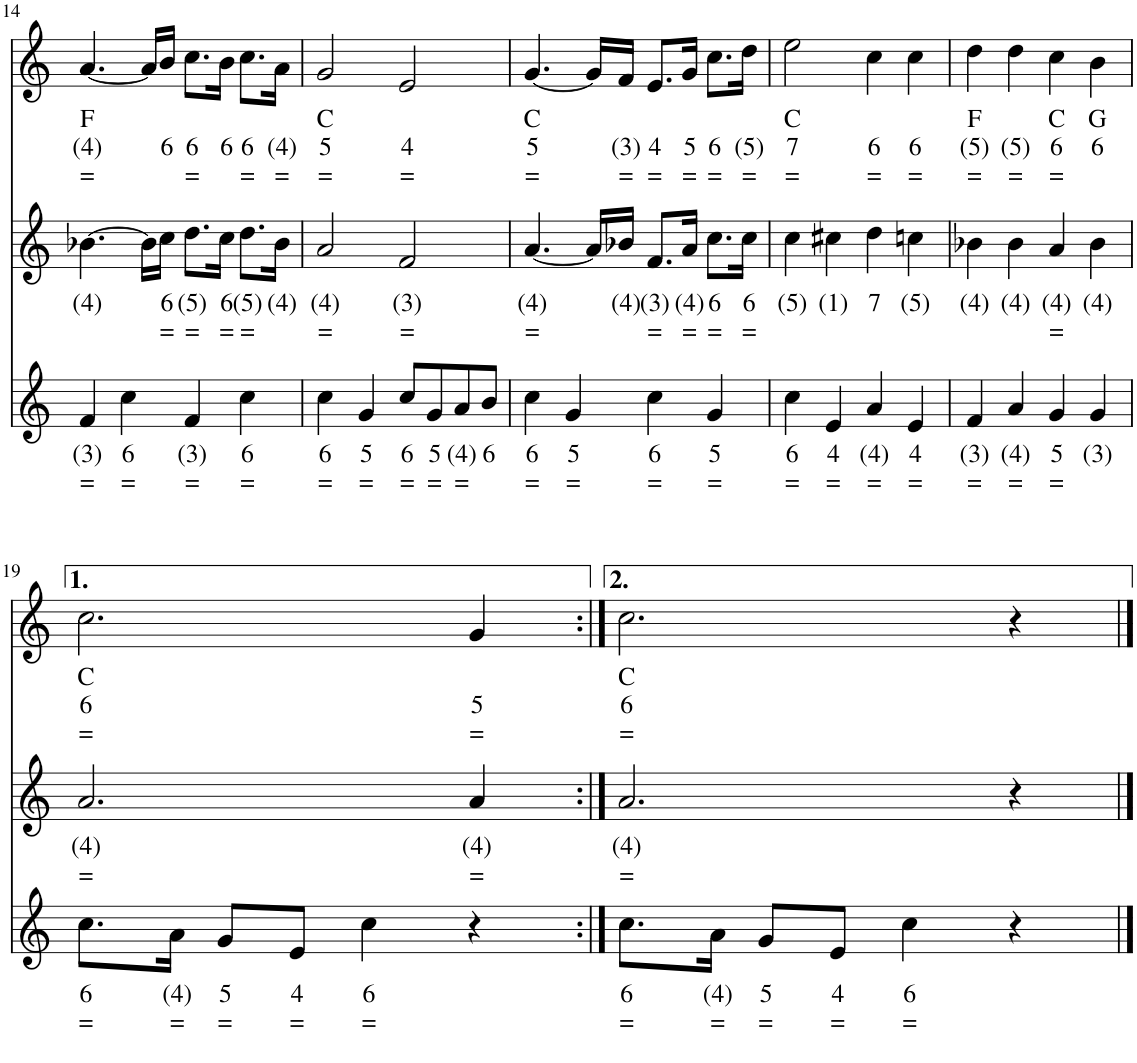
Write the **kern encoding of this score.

**kern	**text	**text	**kern	**text	**text	**kern	**text	**text	**text
*part3	*part3	*part3	*part2	*part2	*part2	*part1	*part1	*part1	*part1
*staff3	*staff3	*staff3	*staff2	*staff2	*staff2	*staff1	*staff1	*staff1	*staff1
*I"Klassieke gitaar	*	*	*I"Sopraanfluit in G	*	*	*I"Dwarsfluit	*	*	*
!!LO:PB:g=z
*clefG2	*	*	*clefG2	*	*	*clefG2	*	*	*
*	*	*	*Trd-4c-7	*	*	*	*	*	*
*k[]	*	*	*k[]	*	*	*k[]	*	*	*
*M4/4	*	*	*M4/4	*	*	*M4/4	*	*	*
=14	=14	=14	=14	=14	=14	=14	=14	=14	=14
!	!LO:LY:b	!LO:LY:b	!	!LO:LY:b	!	!	!LO:LY:b	!LO:LY:b	!LO:LY:b
4f/	(3)	=	[4.b-X\	(4)	.	[4.a/	F	(4)	=
!	!LO:LY:b	!LO:LY:b	!	!	!	!	!	!	!
4cc\	6	=	.	.	.	.	.	.	.
.	.	.	16b-\LL]	.	.	16a/LL]	.	.	.
!	!	!	!	!LO:LY:b	!LO:LY:b	!	!	!LO:LY:b	!
.	.	.	16cc\JJ	6	=	16b/JJ	.	6	.
!	!LO:LY:b	!LO:LY:b	!	!LO:LY:b	!LO:LY:b	!	!	!LO:LY:b	!LO:LY:b
4f/	(3)	=	8.dd\L	(5)	=	8.cc\L	.	6	=
!	!	!	!	!LO:LY:b	!LO:LY:b	!	!	!LO:LY:b	!
.	.	.	16cc\Jk	6	=	16b\Jk	.	6	.
!	!LO:LY:b	!LO:LY:b	!	!LO:LY:b	!LO:LY:b	!	!	!LO:LY:b	!LO:LY:b
4cc\	6	=	8.dd\L	(5)	=	8.cc\L	.	6	=
!	!	!	!	!LO:LY:b	!	!	!	!LO:LY:b	!LO:LY:b
.	.	.	16b-\Jk	(4)	.	16a\Jk	.	(4)	=
=15	=15	=15	=15	=15	=15	=15	=15	=15	=15
!	!LO:LY:b	!LO:LY:b	!	!LO:LY:b	!LO:LY:b	!	!LO:LY:b	!LO:LY:b	!LO:LY:b
4cc\	6	=	2a/	(4)	=	2g/	C	5	=
!	!LO:LY:b	!LO:LY:b	!	!	!	!	!	!	!
4g/	5	=	.	.	.	.	.	.	.
!	!LO:LY:b	!LO:LY:b	!	!LO:LY:b	!LO:LY:b	!	!	!LO:LY:b	!LO:LY:b
8cc/L	6	=	2f/	(3)	=	2e/	.	4	=
!	!LO:LY:b	!LO:LY:b	!	!	!	!	!	!	!
8g/	5	=	.	.	.	.	.	.	.
!	!LO:LY:b	!LO:LY:b	!	!	!	!	!	!	!
8a/	(4)	=	.	.	.	.	.	.	.
!	!LO:LY:b	!	!	!	!	!	!	!	!
8b/J	6	.	.	.	.	.	.	.	.
=16	=16	=16	=16	=16	=16	=16	=16	=16	=16
!	!LO:LY:b	!LO:LY:b	!	!LO:LY:b	!LO:LY:b	!	!LO:LY:b	!LO:LY:b	!LO:LY:b
4cc\	6	=	[4.a/	(4)	=	[4.g/	C	5	=
!	!LO:LY:b	!LO:LY:b	!	!	!	!	!	!	!
4g/	5	=	.	.	.	.	.	.	.
.	.	.	16a/LL]	.	.	16g/LL]	.	.	.
!	!	!	!	!LO:LY:b	!	!	!	!LO:LY:b	!LO:LY:b
.	.	.	16b-X/JJ	(4)	.	16f/JJ	.	(3)	=
!	!LO:LY:b	!LO:LY:b	!	!LO:LY:b	!LO:LY:b	!	!	!LO:LY:b	!LO:LY:b
4cc\	6	=	8.f/L	(3)	=	8.e/L	.	4	=
!	!	!	!	!LO:LY:b	!LO:LY:b	!	!	!LO:LY:b	!LO:LY:b
.	.	.	16a/Jk	(4)	=	16g/Jk	.	5	=
!	!LO:LY:b	!LO:LY:b	!	!LO:LY:b	!LO:LY:b	!	!	!LO:LY:b	!LO:LY:b
4g/	5	=	8.cc\L	6	=	8.cc\L	.	6	=
!	!	!	!	!LO:LY:b	!LO:LY:b	!	!	!LO:LY:b	!LO:LY:b
.	.	.	16cc\Jk	6	=	16dd\Jk	.	(5)	=
=17	=17	=17	=17	=17	=17	=17	=17	=17	=17
!	!LO:LY:b	!LO:LY:b	!	!LO:LY:b	!	!	!LO:LY:b	!LO:LY:b	!LO:LY:b
4cc\	6	=	4cc\	(5)	.	2ee\	C	7	=
!	!LO:LY:b	!LO:LY:b	!	!LO:LY:b	!	!	!	!	!
4e/	4	=	4cc#X\	(1)	.	.	.	.	.
!	!LO:LY:b	!LO:LY:b	!	!LO:LY:b	!	!	!	!LO:LY:b	!LO:LY:b
4a/	(4)	=	4dd\	7	.	4cc\	.	6	=
!	!LO:LY:b	!LO:LY:b	!	!LO:LY:b	!	!	!	!LO:LY:b	!LO:LY:b
4e/	4	=	4ccn\	(5)	.	4cc\	.	6	=
=18	=18	=18	=18	=18	=18	=18	=18	=18	=18
!	!LO:LY:b	!LO:LY:b	!	!LO:LY:b	!	!	!LO:LY:b	!LO:LY:b	!LO:LY:b
4f/	(3)	=	4b-X\	(4)	.	4dd\	F	(5)	=
!	!LO:LY:b	!LO:LY:b	!	!LO:LY:b	!	!	!	!LO:LY:b	!LO:LY:b
4a/	(4)	=	4b-\	(4)	.	4dd\	.	(5)	=
!	!LO:LY:b	!LO:LY:b	!	!LO:LY:b	!LO:LY:b	!	!LO:LY:b	!LO:LY:b	!LO:LY:b
4g/	5	=	4a/	(4)	=	4cc\	C	6	=
!	!LO:LY:b	!	!	!LO:LY:b	!	!	!LO:LY:b	!LO:LY:b	!
4g/	(3)	.	4b-\	(4)	.	4b\	G	6	.
!!LO:LB:g=z
=19	=19	=19	=19	=19	=19	=19	=19	=19	=19
!	!LO:LY:b	!LO:LY:b	!	!LO:LY:b	!LO:LY:b	!	!LO:LY:b	!LO:LY:b	!LO:LY:b
8.cc\L	6	=	2.a/	(4)	=	2.cc\	C	6	=
!	!LO:LY:b	!LO:LY:b	!	!	!	!	!	!	!
16a\Jk	(4)	=	.	.	.	.	.	.	.
!	!LO:LY:b	!LO:LY:b	!	!	!	!	!	!	!
8g/L	5	=	.	.	.	.	.	.	.
!	!LO:LY:b	!LO:LY:b	!	!	!	!	!	!	!
8e/J	4	=	.	.	.	.	.	.	.
!	!LO:LY:b	!LO:LY:b	!	!	!	!	!	!	!
4cc\	6	=	.	.	.	.	.	.	.
!	!	!	!	!LO:LY:b	!LO:LY:b	!	!	!LO:LY:b	!LO:LY:b
4r	.	.	4a/	(4)	=	4g/	.	5	=
=20:|!	=20:|!	=20:|!	=20:|!	=20:|!	=20:|!	=20:|!	=20:|!	=20:|!	=20:|!
!	!LO:LY:b	!LO:LY:b	!	!LO:LY:b	!LO:LY:b	!	!LO:LY:b	!LO:LY:b	!LO:LY:b
8.cc\L	6	=	2.a/	(4)	=	2.cc\	C	6	=
!	!LO:LY:b	!LO:LY:b	!	!	!	!	!	!	!
16a\Jk	(4)	=	.	.	.	.	.	.	.
!	!LO:LY:b	!LO:LY:b	!	!	!	!	!	!	!
8g/L	5	=	.	.	.	.	.	.	.
!	!LO:LY:b	!LO:LY:b	!	!	!	!	!	!	!
8e/J	4	=	.	.	.	.	.	.	.
!	!LO:LY:b	!LO:LY:b	!	!	!	!	!	!	!
4cc\	6	=	.	.	.	.	.	.	.
4r	.	.	4r	.	.	4r	.	.	.
==	==	==	==	==	==	==	==	==	==
*-	*-	*-	*-	*-	*-	*-	*-	*-	*-
